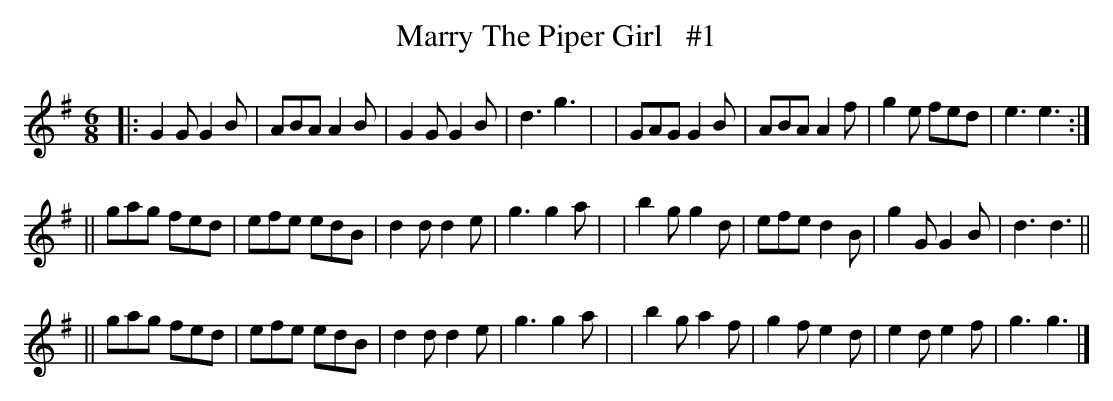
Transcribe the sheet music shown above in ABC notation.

X:1
T: Marry The Piper Girl   #1
M: 6/8
L: 1/8
K: G
|: G2G G2B | ABA A2B | G2G G2B | d3 g3  |\
|  GAG G2B | ABA A2f | g2e fed | e3 e3 :|
|| gag fed | efe edB | d2d d2e | g3 g2a |\
|  b2g g2d | efe d2B | g2G G2B | d3 d3 ||
|| gag fed | efe edB | d2d d2e | g3 g2a |\
|  b2g a2f | g2f e2d | e2d e2f | g3 g3 |]
